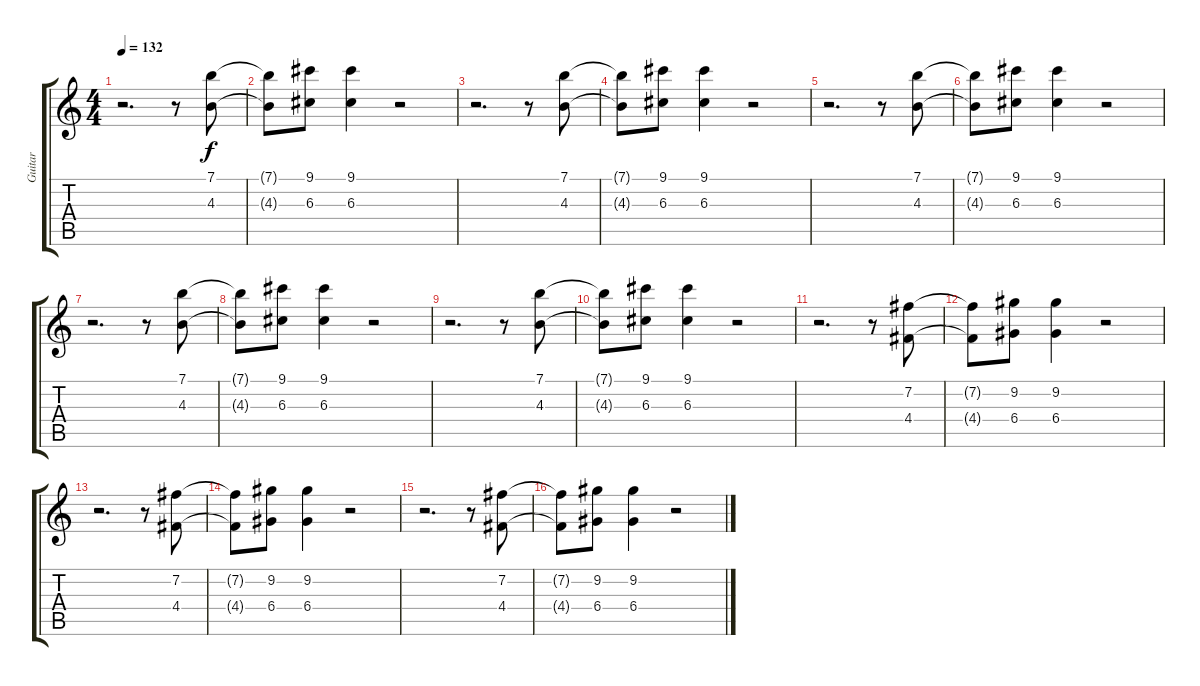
\track ("Guitar" "Guitar") {instrument distortionguitar}
\staff {score tabs}
\tuning (E4 B3 G3 D3 A2 E2) {hide}
\ts (4 4)
\tempo 132
\clef g2
\ks c
r.2{d dy f} r.8 (7.1 4.3).8 |
(7.1{t} 4.3{t}).8 (9.1 6.3).8 (9.1 6.3).4 r.2 |
r.2{d} r.8 (7.1 4.3).8 |
(7.1{t} 4.3{t}).8 (9.1 6.3).8 (9.1 6.3).4 r.2 |
r.2{d} r.8 (7.1 4.3).8 |
(7.1{t} 4.3{t}).8 (9.1 6.3).8 (9.1 6.3).4 r.2 |
r.2{d} r.8 (7.1 4.3).8 |
(7.1{t} 4.3{t}).8 (9.1 6.3).8 (9.1 6.3).4 r.2 |
r.2{d} r.8 (7.1 4.3).8 |
(7.1{t} 4.3{t}).8 (9.1 6.3).8 (9.1 6.3).4 r.2 |
r.2{d} r.8 (7.2 4.4).8 |
(7.2{t} 4.4{t}).8 (9.2 6.4).8 (9.2 6.4).4 r.2 |
r.2{d} r.8 (7.2 4.4).8 |
(7.2{t} 4.4{t}).8 (9.2 6.4).8 (9.2 6.4).4 r.2 |
r.2{d} r.8 (7.2 4.4).8 |
(7.2{t} 4.4{t}).8 (9.2 6.4).8 (9.2 6.4).4 r.2
